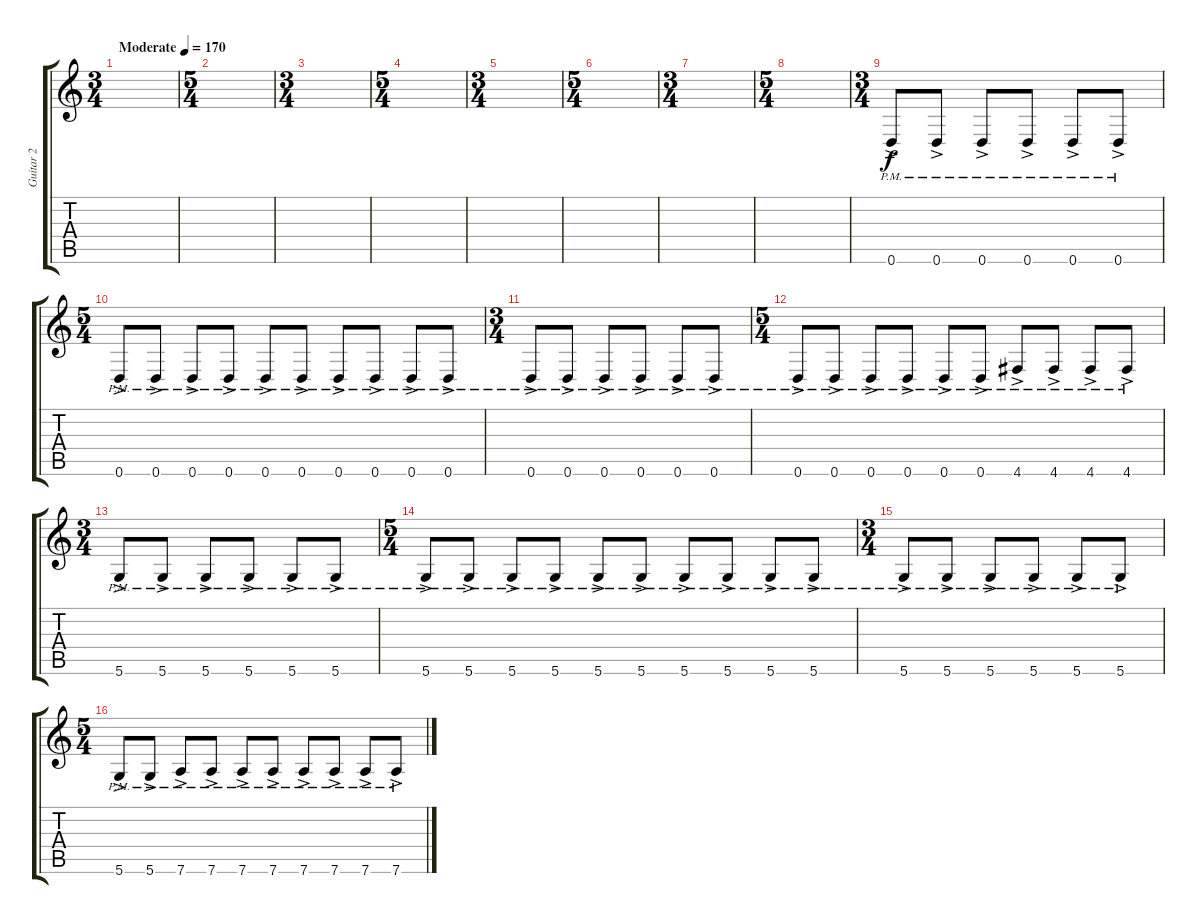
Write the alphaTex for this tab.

\track ("Guitar 2" "Guitar 2") {instrument distortionguitar}
\staff {score tabs}
\tuning (E4 B3 G3 D3 A2 D2) {hide}
\ts (3 4)
\tempo (170 "Moderate")
\clef g2
\ks c
|
\ts (5 4)
|
\ts (3 4)
|
\ts (5 4)
|
\ts (3 4)
|
\ts (5 4)
|
\ts (3 4)
|
\ts (5 4)
|
\ts (3 4)
0.6{ac pm}.8 0.6{ac pm}.8 0.6{ac pm}.8 0.6{ac pm}.8 0.6{ac pm}.8 0.6{ac pm}.8 |
\ts (5 4)
0.6{ac pm}.8 0.6{ac pm}.8 0.6{ac pm}.8 0.6{ac pm}.8 0.6{ac pm}.8 0.6{ac pm}.8 0.6{ac pm}.8 0.6{ac pm}.8 0.6{ac pm}.8 0.6{ac pm}.8 |
\ts (3 4)
0.6{ac pm}.8 0.6{ac pm}.8 0.6{ac pm}.8 0.6{ac pm}.8 0.6{ac pm}.8 0.6{ac pm}.8 |
\ts (5 4)
0.6{ac pm}.8 0.6{ac pm}.8 0.6{ac pm}.8 0.6{ac pm}.8 0.6{ac pm}.8 0.6{ac pm}.8 4.6{ac pm}.8 4.6{ac pm}.8 4.6{ac pm}.8 4.6{ac pm}.8 |
\ts (3 4)
5.6{ac pm}.8 5.6{ac pm}.8 5.6{ac pm}.8 5.6{ac pm}.8 5.6{ac pm}.8 5.6{ac pm}.8 |
\ts (5 4)
5.6{ac pm}.8 5.6{ac pm}.8 5.6{ac pm}.8 5.6{ac pm}.8 5.6{ac pm}.8 5.6{ac pm}.8 5.6{ac pm}.8 5.6{ac pm}.8 5.6{ac pm}.8 5.6{ac pm}.8 |
\ts (3 4)
5.6{ac pm}.8 5.6{ac pm}.8 5.6{ac pm}.8 5.6{ac pm}.8 5.6{ac pm}.8 5.6{ac pm}.8 |
\ts (5 4)
5.6{ac pm}.8 5.6{ac pm}.8 7.6{ac pm}.8 7.6{ac pm}.8 7.6{ac pm}.8 7.6{ac pm}.8 7.6{ac pm}.8 7.6{ac pm}.8 7.6{ac pm}.8 7.6{ac pm}.8
